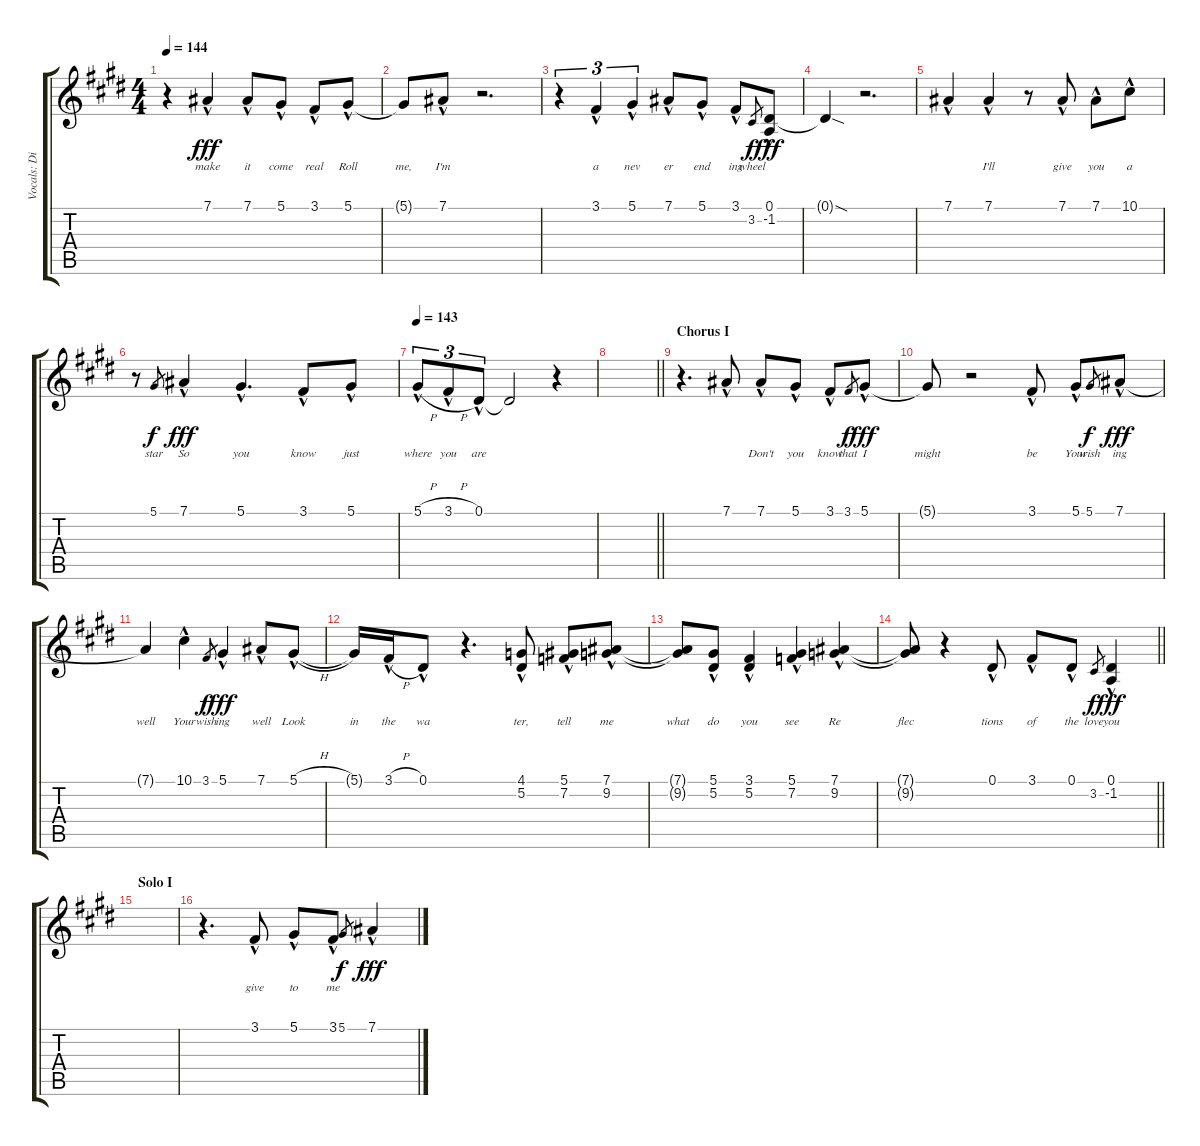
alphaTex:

\track ("Vocals: Dio" "Vocals: Di") {instrument lead2sawtooth}
\staff {score tabs}
\tuning (Eb4 Bb3 Gb3 Db3 Ab2 Eb2) {hide}
\ts (4 4)
\tempo 144
\clef g2
\ks e
r.4{dy fff} 7.1{hac}.4{lyrics (0 "make") lyrics (1 "") lyrics (2 "") lyrics (3 "") lyrics (4 "")} 7.1{hac}.8{lyrics (0 "it") lyrics (1 "") lyrics (2 "") lyrics (3 "") lyrics (4 "")} 5.1{hac}.8{lyrics (0 "come") lyrics (1 "") lyrics (2 "") lyrics (3 "") lyrics (4 "")} 3.1{hac}.8{lyrics (0 "real") lyrics (1 "") lyrics (2 "") lyrics (3 "") lyrics (4 "")} 5.1{hac}.8{lyrics (0 "Roll") lyrics (1 "") lyrics (2 "") lyrics (3 "") lyrics (4 "")} |
5.1{t}.8{lyrics (0 "me,") lyrics (1 "") lyrics (2 "") lyrics (3 "") lyrics (4 "")} 7.1{hac}.8{lyrics (0 "I'm") lyrics (1 "") lyrics (2 "") lyrics (3 "") lyrics (4 "")} r.2{d} |
r.4{tu (3 2)} 3.1{hac}.4{tu (3 2) lyrics (0 "a") lyrics (1 "") lyrics (2 "") lyrics (3 "") lyrics (4 "")} 5.1{hac}.4{tu (3 2) lyrics (0 "nev") lyrics (1 "") lyrics (2 "") lyrics (3 "") lyrics (4 "")} 7.1{hac}.8{lyrics (0 "er") lyrics (1 "") lyrics (2 "") lyrics (3 "") lyrics (4 "")} 5.1{hac}.8{lyrics (0 "end") lyrics (1 "") lyrics (2 "") lyrics (3 "") lyrics (4 "")} 3.1{hac}.8{lyrics (0 "ing") lyrics (1 "") lyrics (2 "") lyrics (3 "") lyrics (4 "")} 3.2.8{lyrics (0 "wheel") lyrics (1 "") lyrics (2 "") lyrics (3 "") lyrics (4 "") gr dy f} (0.1{hac} -1.2).8{lyrics (0 "") lyrics (1 "") lyrics (2 "") lyrics (3 "") lyrics (4 "") dy fff} |
0.1{sod t}.4{lyrics (0 "") lyrics (1 "") lyrics (2 "") lyrics (3 "") lyrics (4 "")} r.2{d} |
7.1{hac}.4{lyrics (0 "") lyrics (1 "") lyrics (2 "") lyrics (3 "") lyrics (4 "")} 7.1{hac}.4{lyrics (0 "I'll") lyrics (1 "") lyrics (2 "") lyrics (3 "") lyrics (4 "")} r.8 7.1{hac}.8{lyrics (0 "give") lyrics (1 "") lyrics (2 "") lyrics (3 "") lyrics (4 "")} 7.1{hac}.8{lyrics (0 "you") lyrics (1 "") lyrics (2 "") lyrics (3 "") lyrics (4 "")} 10.1{hac}.8{lyrics (0 "a") lyrics (1 "") lyrics (2 "") lyrics (3 "") lyrics (4 "")} |
r.8 5.1.8{lyrics (0 "star") lyrics (1 "") lyrics (2 "") lyrics (3 "") lyrics (4 "") gr dy f} 7.1{hac}.4{lyrics (0 "So") lyrics (1 "") lyrics (2 "") lyrics (3 "") lyrics (4 "") dy fff} 5.1{hac}.4{d lyrics (0 "you") lyrics (1 "") lyrics (2 "") lyrics (3 "") lyrics (4 "")} 3.1{hac}.8{lyrics (0 "know") lyrics (1 "") lyrics (2 "") lyrics (3 "") lyrics (4 "")} 5.1{hac}.8{lyrics (0 "just") lyrics (1 "") lyrics (2 "") lyrics (3 "") lyrics (4 "")} |
\tempo 143
5.1{h hac}.8{tu (3 2) lyrics (0 "where") lyrics (1 "") lyrics (2 "") lyrics (3 "") lyrics (4 "")} 3.1{h hac}.8{tu (3 2) lyrics (0 "you") lyrics (1 "") lyrics (2 "") lyrics (3 "") lyrics (4 "")} 0.1{hac}.8{tu (3 2) lyrics (0 "are") lyrics (1 "") lyrics (2 "") lyrics (3 "") lyrics (4 "")} 0.1{t}.2{lyrics (0 "") lyrics (1 "") lyrics (2 "") lyrics (3 "") lyrics (4 "")} r.4 |
\barLineRight lightlight
|
\section ("" "Chorus I")
r.4{d} 7.1{hac}.8{lyrics (0 "") lyrics (1 "") lyrics (2 "") lyrics (3 "") lyrics (4 "")} 7.1{hac}.8{lyrics (0 "Don't") lyrics (1 "") lyrics (2 "") lyrics (3 "") lyrics (4 "")} 5.1{hac}.8{lyrics (0 "you") lyrics (1 "") lyrics (2 "") lyrics (3 "") lyrics (4 "")} 3.1{hac}.8{lyrics (0 "know") lyrics (1 "") lyrics (2 "") lyrics (3 "") lyrics (4 "")} 3.1.8{lyrics (0 "that") lyrics (1 "") lyrics (2 "") lyrics (3 "") lyrics (4 "") gr dy f} 5.1{hac}.8{lyrics (0 "I") lyrics (1 "") lyrics (2 "") lyrics (3 "") lyrics (4 "") dy fff} |
5.1{t}.8{lyrics (0 "might") lyrics (1 "") lyrics (2 "") lyrics (3 "") lyrics (4 "")} r.2 3.1{hac}.8{lyrics (0 "be") lyrics (1 "") lyrics (2 "") lyrics (3 "") lyrics (4 "")} 5.1{hac}.8{lyrics (0 "Your") lyrics (1 "") lyrics (2 "") lyrics (3 "") lyrics (4 "")} 5.1.8{lyrics (0 "wish") lyrics (1 "") lyrics (2 "") lyrics (3 "") lyrics (4 "") gr dy f} 7.1{hac}.8{lyrics (0 "ing") lyrics (1 "") lyrics (2 "") lyrics (3 "") lyrics (4 "") dy fff} |
7.1{t}.4{lyrics (0 "well") lyrics (1 "") lyrics (2 "") lyrics (3 "") lyrics (4 "")} 10.1{hac}.4{lyrics (0 "Your") lyrics (1 "") lyrics (2 "") lyrics (3 "") lyrics (4 "")} 3.1.8{lyrics (0 "wish") lyrics (1 "") lyrics (2 "") lyrics (3 "") lyrics (4 "") gr dy f} 5.1{hac}.4{lyrics (0 "ing") lyrics (1 "") lyrics (2 "") lyrics (3 "") lyrics (4 "") dy fff} 7.1{hac}.8{lyrics (0 "well") lyrics (1 "") lyrics (2 "") lyrics (3 "") lyrics (4 "")} 5.1{h hac}.8{lyrics (0 "Look") lyrics (1 "") lyrics (2 "") lyrics (3 "") lyrics (4 "")} |
5.1{t}.16{lyrics (0 "in") lyrics (1 "") lyrics (2 "") lyrics (3 "") lyrics (4 "")} 3.1{h hac}.16{lyrics (0 "the") lyrics (1 "") lyrics (2 "") lyrics (3 "") lyrics (4 "")} 0.1{hac}.8{lyrics (0 "wa") lyrics (1 "") lyrics (2 "") lyrics (3 "") lyrics (4 "")} r.4{d} (4.1{hac} 5.2{hac}).8{lyrics (0 "ter,") lyrics (1 "") lyrics (2 "") lyrics (3 "") lyrics (4 "")} (5.1{hac} 7.2{hac}).8{lyrics (0 "tell") lyrics (1 "") lyrics (2 "") lyrics (3 "") lyrics (4 "")} (7.1{hac} 9.2{hac}).8{lyrics (0 "me") lyrics (1 "") lyrics (2 "") lyrics (3 "") lyrics (4 "")} |
(7.1{t} 9.2{t}).8{lyrics (0 "what") lyrics (1 "") lyrics (2 "") lyrics (3 "") lyrics (4 "")} (5.1{hac} 5.2{hac}).8{lyrics (0 "do") lyrics (1 "") lyrics (2 "") lyrics (3 "") lyrics (4 "")} (3.1{hac} 5.2{hac}).4{lyrics (0 "you") lyrics (1 "") lyrics (2 "") lyrics (3 "") lyrics (4 "")} (5.1{hac} 7.2{hac}).4{lyrics (0 "see") lyrics (1 "") lyrics (2 "") lyrics (3 "") lyrics (4 "")} (7.1{hac} 9.2{hac}).4{lyrics (0 "Re") lyrics (1 "") lyrics (2 "") lyrics (3 "") lyrics (4 "")} |
\barLineRight lightlight
(7.1{t} 9.2{t}).8{lyrics (0 "flec") lyrics (1 "") lyrics (2 "") lyrics (3 "") lyrics (4 "")} r.4 0.1{hac}.8{lyrics (0 "tions") lyrics (1 "") lyrics (2 "") lyrics (3 "") lyrics (4 "")} 3.1{hac}.8{lyrics (0 "of") lyrics (1 "") lyrics (2 "") lyrics (3 "") lyrics (4 "")} 0.1{hac}.8{lyrics (0 "the") lyrics (1 "") lyrics (2 "") lyrics (3 "") lyrics (4 "")} 3.2.8{lyrics (0 "love") lyrics (1 "") lyrics (2 "") lyrics (3 "") lyrics (4 "") gr dy f} (0.1{hac} -1.2).4{lyrics (0 "you") lyrics (1 "") lyrics (2 "") lyrics (3 "") lyrics (4 "") dy fff} |
\section ("" "Solo I")
|
r.4{d} 3.1{hac}.8{lyrics (0 "give") lyrics (1 "") lyrics (2 "") lyrics (3 "") lyrics (4 "")} 5.1{hac}.8{lyrics (0 "to") lyrics (1 "") lyrics (2 "") lyrics (3 "") lyrics (4 "")} 3.1{hac}.8{lyrics (0 "me") lyrics (1 "") lyrics (2 "") lyrics (3 "") lyrics (4 "")} 5.1.8{lyrics (0 "") lyrics (1 "") lyrics (2 "") lyrics (3 "") lyrics (4 "") gr dy f} 7.1{hac}.4{lyrics (0 "") lyrics (1 "") lyrics (2 "") lyrics (3 "") lyrics (4 "") dy fff}
